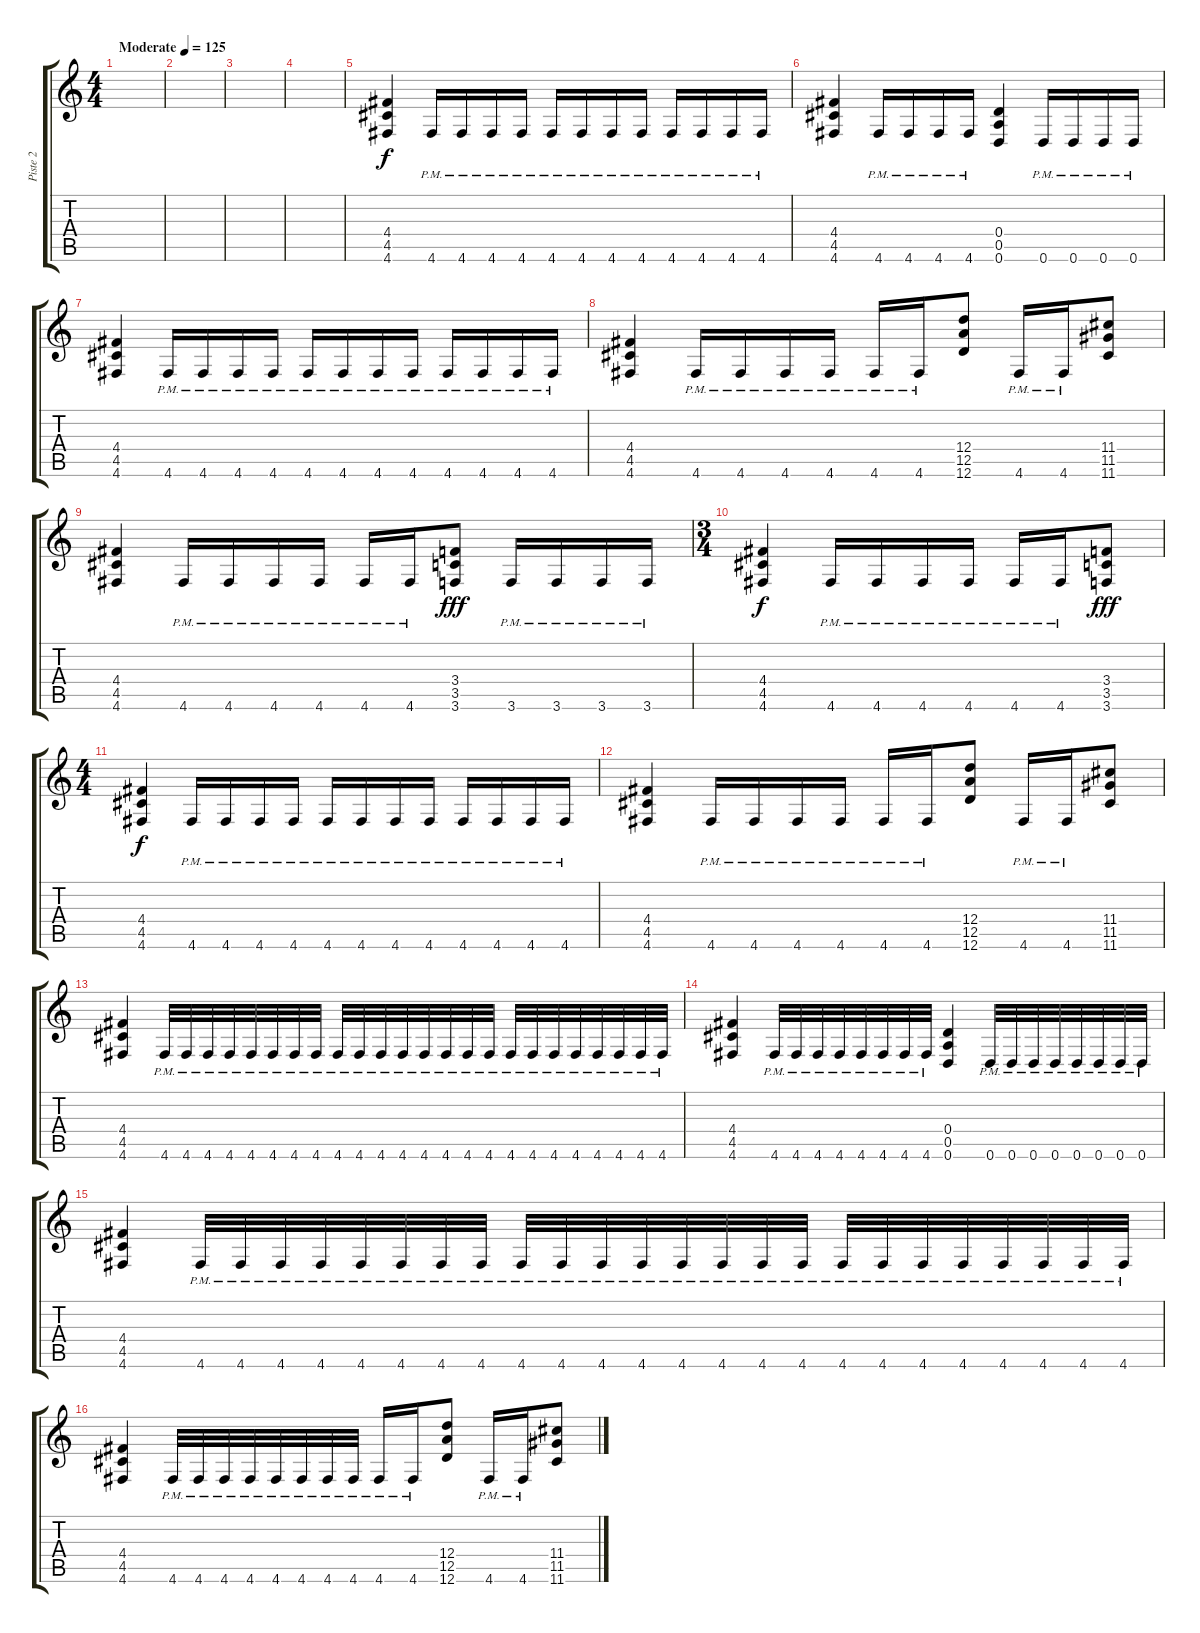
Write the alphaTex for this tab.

\track ("Piste 2" "Piste 2") {instrument distortionguitar}
\staff {score tabs}
\tuning (E4 B3 G3 D3 A2 D2) {hide}
\ts (4 4)
\tempo (125 "Moderate")
\clef g2
\ks c
|
|
|
|
(4.4 4.5 4.6).4 4.6{pm}.16 4.6{pm}.16 4.6{pm}.16 4.6{pm}.16 4.6{pm}.16 4.6{pm}.16 4.6{pm}.16 4.6{pm}.16 4.6{pm}.16 4.6{pm}.16 4.6{pm}.16 4.6{pm}.16 |
(4.4 4.5 4.6).4 4.6{pm}.16 4.6{pm}.16 4.6{pm}.16 4.6{pm}.16 (0.4 0.5 0.6).4 0.6{pm}.16 0.6{pm}.16 0.6{pm}.16 0.6{pm}.16 |
(4.4 4.5 4.6).4 4.6{pm}.16 4.6{pm}.16 4.6{pm}.16 4.6{pm}.16 4.6{pm}.16 4.6{pm}.16 4.6{pm}.16 4.6{pm}.16 4.6{pm}.16 4.6{pm}.16 4.6{pm}.16 4.6{pm}.16 |
(4.4 4.5 4.6).4 4.6{pm}.16 4.6{pm}.16 4.6{pm}.16 4.6{pm}.16 4.6{pm}.16 4.6{pm}.16 (12.4 12.5 12.6).8 4.6{pm}.16 4.6{pm}.16 (11.4 11.5 11.6).8 |
(4.4 4.5 4.6).4 4.6{pm}.16 4.6{pm}.16 4.6{pm}.16 4.6{pm}.16 4.6{pm}.16 4.6{pm}.16 (3.4 3.5 3.6).8{dy fff} 3.6{pm}.16 3.6{pm}.16 3.6{pm}.16 3.6{pm}.16 |
\ts (3 4)
(4.4 4.5 4.6).4{dy f} 4.6{pm}.16 4.6{pm}.16 4.6{pm}.16 4.6{pm}.16 4.6{pm}.16 4.6{pm}.16 (3.4 3.5 3.6).8{dy fff} |
\ts (4 4)
(4.4 4.5 4.6).4{dy f} 4.6{pm}.16 4.6{pm}.16 4.6{pm}.16 4.6{pm}.16 4.6{pm}.16 4.6{pm}.16 4.6{pm}.16 4.6{pm}.16 4.6{pm}.16 4.6{pm}.16 4.6{pm}.16 4.6{pm}.16 |
(4.4 4.5 4.6).4 4.6{pm}.16 4.6{pm}.16 4.6{pm}.16 4.6{pm}.16 4.6{pm}.16 4.6{pm}.16 (12.4 12.5 12.6).8 4.6{pm}.16 4.6{pm}.16 (11.4 11.5 11.6).8 |
(4.4 4.5 4.6).4 4.6{pm}.32 4.6{pm}.32 4.6{pm}.32 4.6{pm}.32 4.6{pm}.32 4.6{pm}.32 4.6{pm}.32 4.6{pm}.32 4.6{pm}.32 4.6{pm}.32 4.6{pm}.32 4.6{pm}.32 4.6{pm}.32 4.6{pm}.32 4.6{pm}.32 4.6{pm}.32 4.6{pm}.32 4.6{pm}.32 4.6{pm}.32 4.6{pm}.32 4.6{pm}.32 4.6{pm}.32 4.6{pm}.32 4.6{pm}.32 |
(4.4 4.5 4.6).4 4.6{pm}.32 4.6{pm}.32 4.6{pm}.32 4.6{pm}.32 4.6{pm}.32 4.6{pm}.32 4.6{pm}.32 4.6{pm}.32 (0.4 0.5 0.6).4 0.6{pm}.32 0.6{pm}.32 0.6{pm}.32 0.6{pm}.32 0.6{pm}.32 0.6{pm}.32 0.6{pm}.32 0.6{pm}.32 |
(4.4 4.5 4.6).4 4.6{pm}.32 4.6{pm}.32 4.6{pm}.32 4.6{pm}.32 4.6{pm}.32 4.6{pm}.32 4.6{pm}.32 4.6{pm}.32 4.6{pm}.32 4.6{pm}.32 4.6{pm}.32 4.6{pm}.32 4.6{pm}.32 4.6{pm}.32 4.6{pm}.32 4.6{pm}.32 4.6{pm}.32 4.6{pm}.32 4.6{pm}.32 4.6{pm}.32 4.6{pm}.32 4.6{pm}.32 4.6{pm}.32 4.6{pm}.32 |
(4.4 4.5 4.6).4 4.6{pm}.32 4.6{pm}.32 4.6{pm}.32 4.6{pm}.32 4.6{pm}.32 4.6{pm}.32 4.6{pm}.32 4.6{pm}.32 4.6{pm}.16 4.6{pm}.16 (12.4 12.5 12.6).8 4.6{pm}.16 4.6{pm}.16 (11.4 11.5 11.6).8
